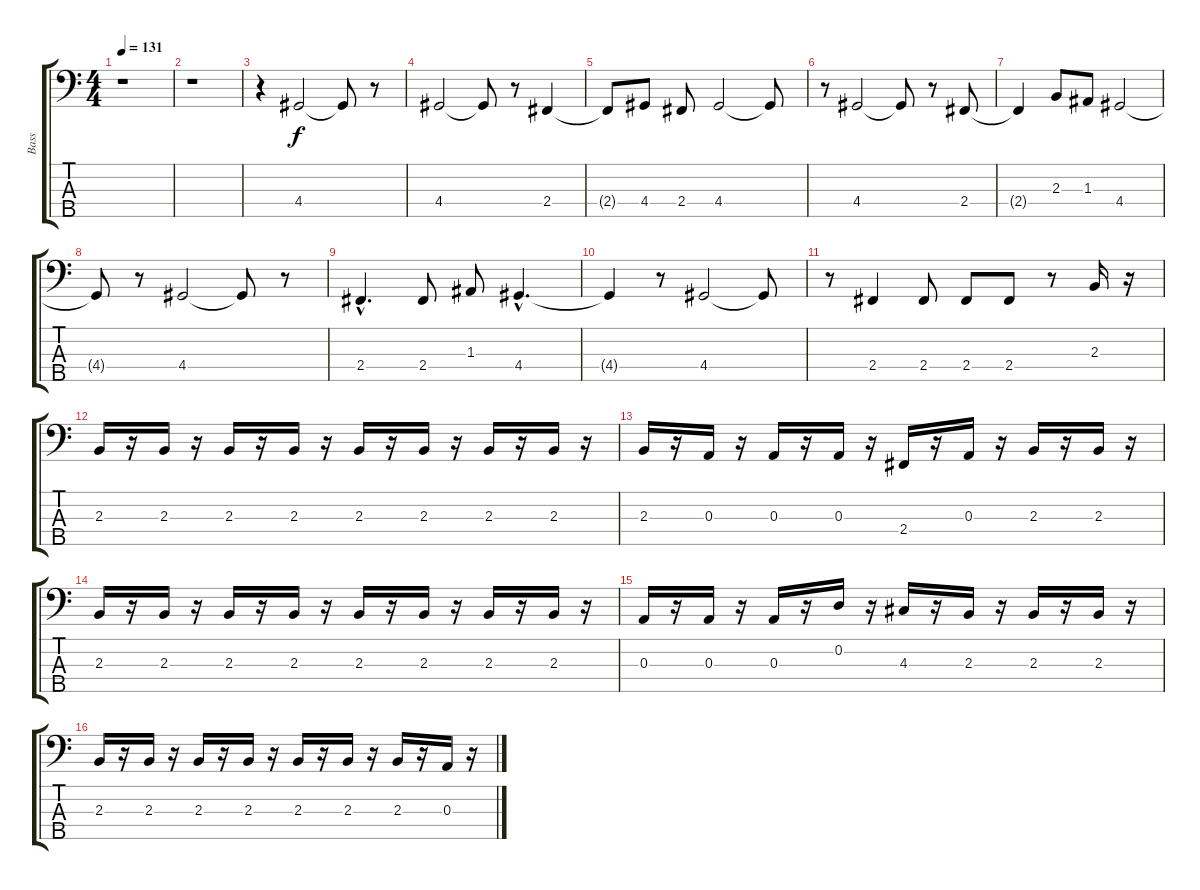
\track ("Bass" "Bass") {instrument electricbassfinger}
\staff {score tabs}
\tuning (G2 D2 A1 E1 B0) {hide}
\ts (4 4)
\tempo 131
\clef f4
\ks c
r.1{dy f} |
r.1 |
r.4 4.4.2 4.4{t}.8 r.8 |
4.4.2 4.4{t}.8 r.8 2.4.4 |
2.4{t}.8 4.4.8 2.4.8 4.4.2 4.4{t}.8 |
r.8 4.4.2 4.4{t}.8 r.8 2.4.8 |
2.4{t}.4 2.3.8 1.3.8 4.4.2 |
4.4{t}.8 r.8 4.4.2 4.4{t}.8 r.8 |
2.4{hac}.4{d} 2.4.8 1.3.8 4.4{hac}.4{d} |
4.4{t}.4 r.8 4.4.2 4.4{t}.8 |
r.8 2.4.4 2.4.8 2.4.8 2.4.8 r.8 2.3.16 r.16 |
2.3.16 r.16 2.3.16 r.16 2.3.16 r.16 2.3.16 r.16 2.3.16 r.16 2.3.16 r.16 2.3.16 r.16 2.3.16 r.16 |
2.3.16 r.16 0.3.16 r.16 0.3.16 r.16 0.3.16 r.16 2.4.16 r.16 0.3.16 r.16 2.3.16 r.16 2.3.16 r.16 |
2.3.16 r.16 2.3.16 r.16 2.3.16 r.16 2.3.16 r.16 2.3.16 r.16 2.3.16 r.16 2.3.16 r.16 2.3.16 r.16 |
0.3.16 r.16 0.3.16 r.16 0.3.16 r.16 0.2.16 r.16 4.3.16 r.16 2.3.16 r.16 2.3.16 r.16 2.3.16 r.16 |
2.3.16 r.16 2.3.16 r.16 2.3.16 r.16 2.3.16 r.16 2.3.16 r.16 2.3.16 r.16 2.3.16 r.16 0.3.16 r.16
